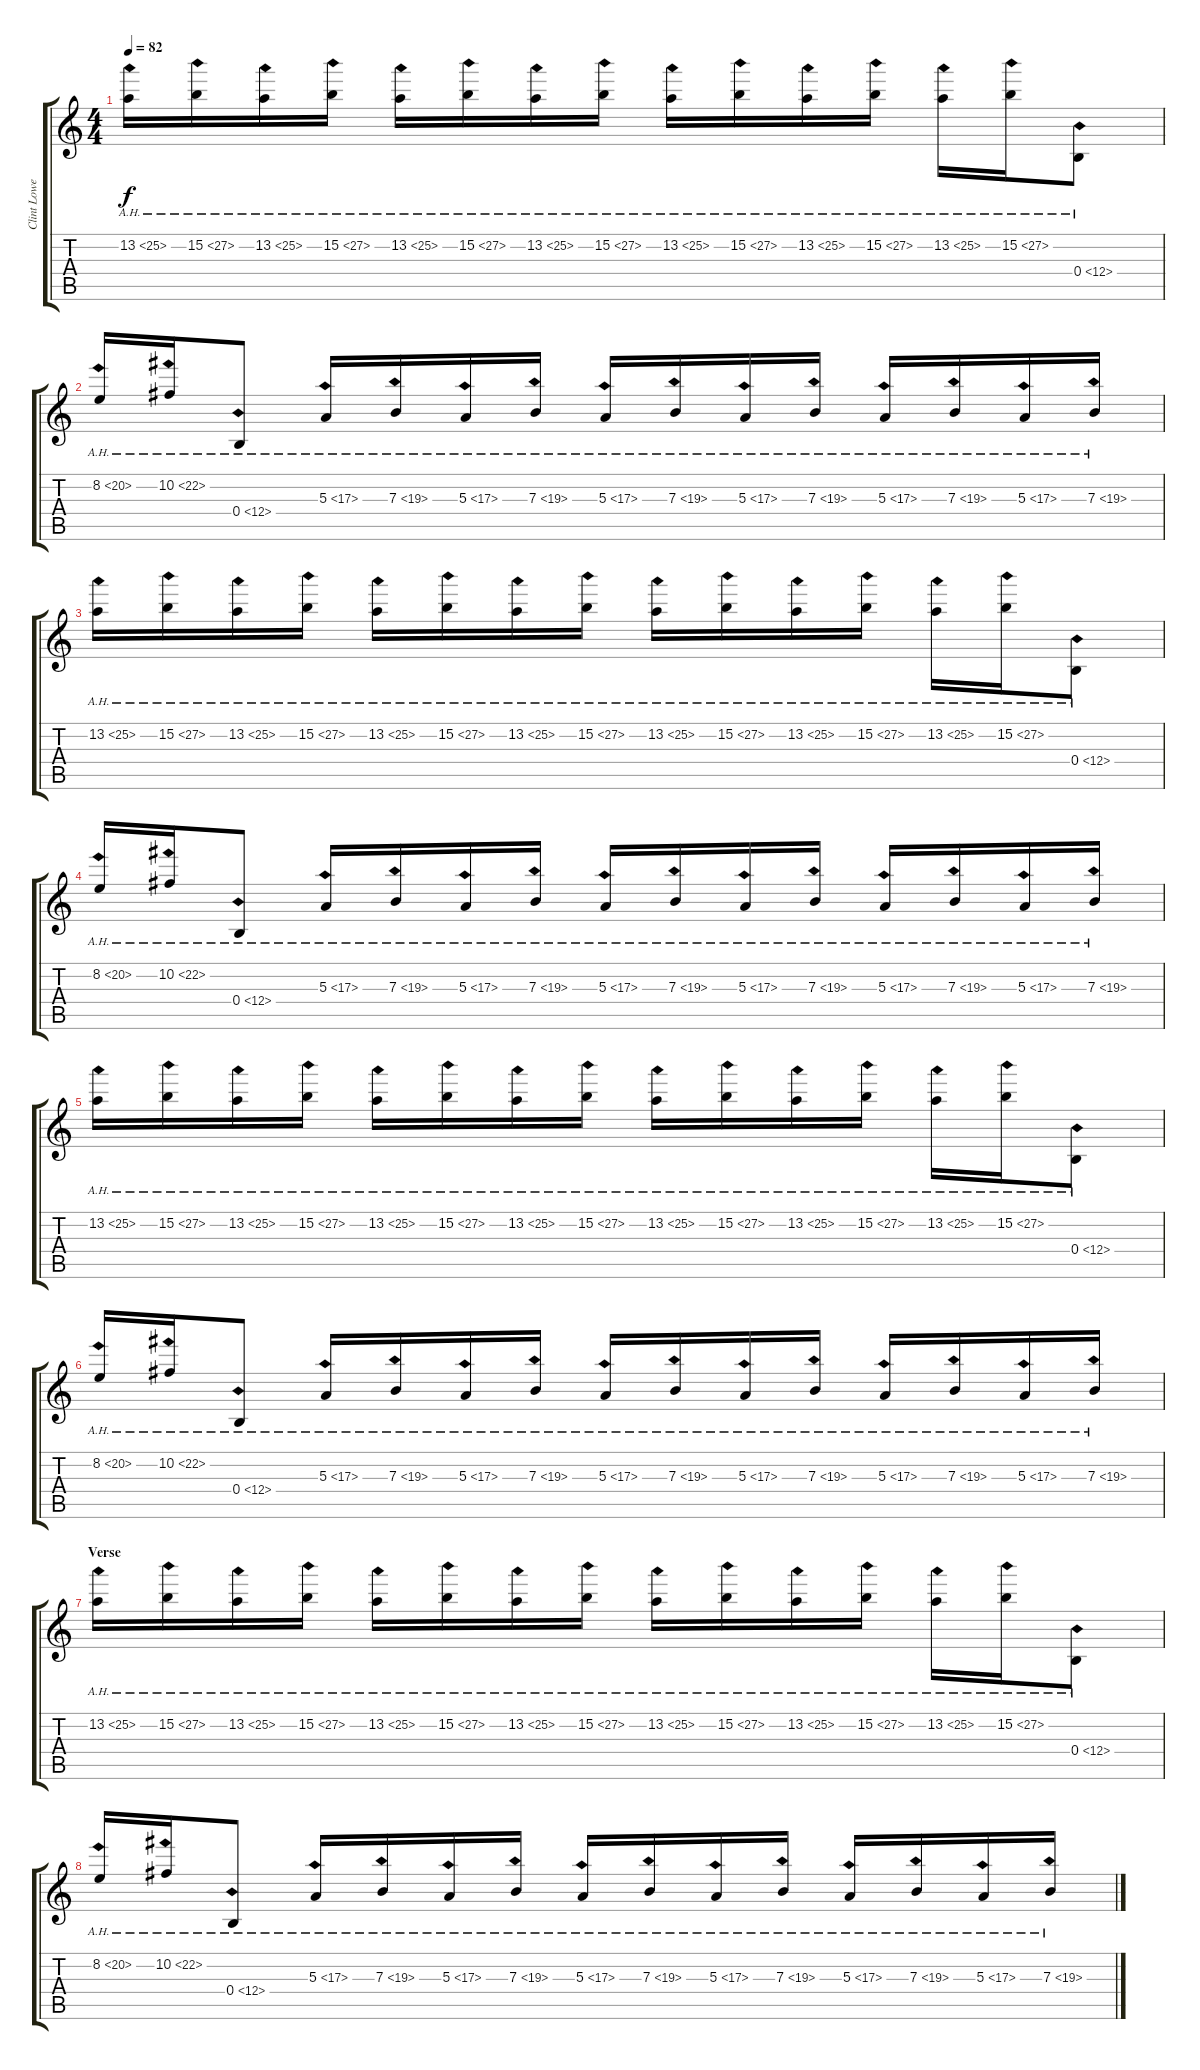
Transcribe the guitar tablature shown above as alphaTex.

\track ("Clint Lowery" "Clint Lowe") {instrument distortionguitar}
\staff {score tabs}
\tuning (Db4 Ab3 E3 B2 Gb2 B1) {hide}
\ts (4 4)
\tempo 82
\clef g2
\ks c
13.2{ah 12}.16{dy f balance 8 instrument distortionguitar} 15.2{ah 12}.16 13.2{ah 12}.16 15.2{ah 12}.16 13.2{ah 12}.16 15.2{ah 12}.16 13.2{ah 12}.16 15.2{ah 12}.16 13.2{ah 12}.16 15.2{ah 12}.16 13.2{ah 12}.16 15.2{ah 12}.16 13.2{ah 12}.16 15.2{ah 12}.16 0.4{ah 12}.8 |
8.2{ah 12}.16 10.2{ah 12}.16 0.4{ah 12}.8 5.3{ah 12}.16 7.3{ah 12}.16 5.3{ah 12}.16 7.3{ah 12}.16 5.3{ah 12}.16 7.3{ah 12}.16 5.3{ah 12}.16 7.3{ah 12}.16 5.3{ah 12}.16 7.3{ah 12}.16 5.3{ah 12}.16 7.3{ah 12}.16 |
13.2{ah 12}.16{volume 10} 15.2{ah 12}.16 13.2{ah 12}.16 15.2{ah 12}.16 13.2{ah 12}.16 15.2{ah 12}.16 13.2{ah 12}.16 15.2{ah 12}.16 13.2{ah 12}.16 15.2{ah 12}.16 13.2{ah 12}.16 15.2{ah 12}.16 13.2{ah 12}.16 15.2{ah 12}.16 0.4{ah 12}.8 |
8.2{ah 12}.16 10.2{ah 12}.16 0.4{ah 12}.8 5.3{ah 12}.16 7.3{ah 12}.16 5.3{ah 12}.16 7.3{ah 12}.16 5.3{ah 12}.16 7.3{ah 12}.16 5.3{ah 12}.16 7.3{ah 12}.16 5.3{ah 12}.16 7.3{ah 12}.16 5.3{ah 12}.16 7.3{ah 12}.16 |
13.2{ah 12}.16 15.2{ah 12}.16 13.2{ah 12}.16 15.2{ah 12}.16 13.2{ah 12}.16 15.2{ah 12}.16 13.2{ah 12}.16 15.2{ah 12}.16 13.2{ah 12}.16 15.2{ah 12}.16 13.2{ah 12}.16 15.2{ah 12}.16 13.2{ah 12}.16 15.2{ah 12}.16 0.4{ah 12}.8 |
8.2{ah 12}.16 10.2{ah 12}.16 0.4{ah 12}.8 5.3{ah 12}.16 7.3{ah 12}.16 5.3{ah 12}.16 7.3{ah 12}.16 5.3{ah 12}.16 7.3{ah 12}.16 5.3{ah 12}.16 7.3{ah 12}.16 5.3{ah 12}.16 7.3{ah 12}.16 5.3{ah 12}.16 7.3{ah 12}.16 |
\section ("" "Verse")
13.2{ah 12}.16 15.2{ah 12}.16 13.2{ah 12}.16 15.2{ah 12}.16 13.2{ah 12}.16 15.2{ah 12}.16 13.2{ah 12}.16 15.2{ah 12}.16 13.2{ah 12}.16 15.2{ah 12}.16 13.2{ah 12}.16 15.2{ah 12}.16 13.2{ah 12}.16 15.2{ah 12}.16 0.4{ah 12}.8 |
8.2{ah 12}.16 10.2{ah 12}.16 0.4{ah 12}.8 5.3{ah 12}.16 7.3{ah 12}.16 5.3{ah 12}.16 7.3{ah 12}.16 5.3{ah 12}.16 7.3{ah 12}.16 5.3{ah 12}.16 7.3{ah 12}.16 5.3{ah 12}.16 7.3{ah 12}.16 5.3{ah 12}.16 7.3{ah 12}.16
